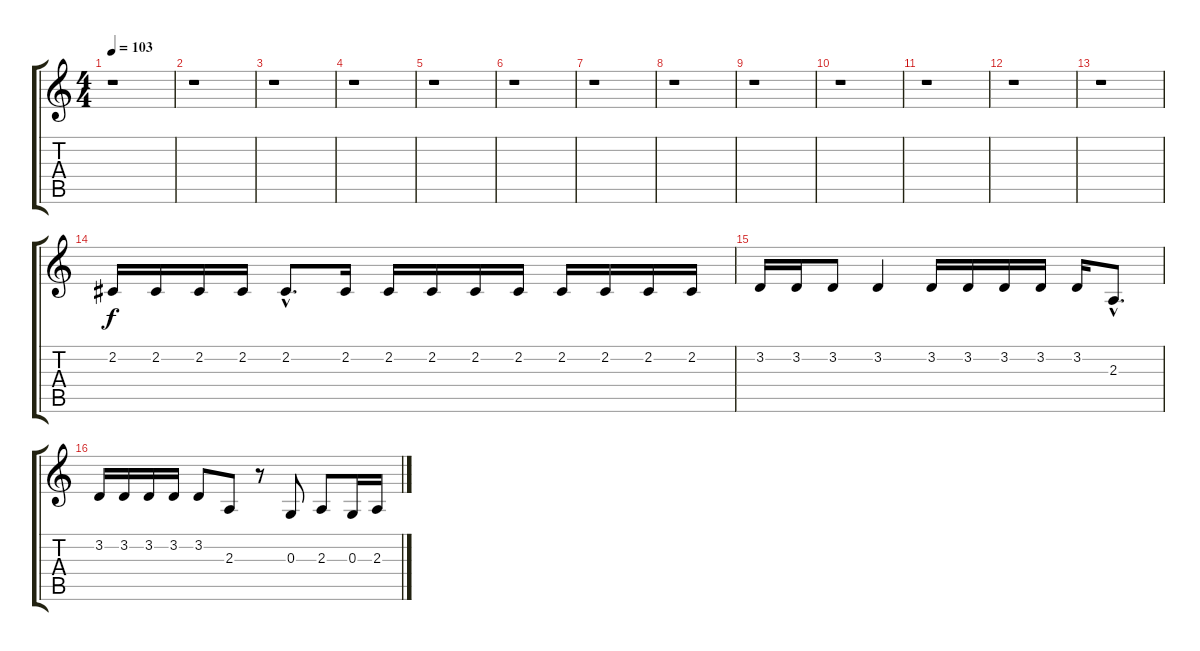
\track "" {instrument tenorsax}
\staff {score tabs}
\tuning (E4 B3 G3 D3 A2 E2) {hide}
\ts (4 4)
\tempo 103
\clef g2
\ks c
r.1{dy f instrument tenorsax} |
r.1 |
r.1 |
r.1 |
r.1 |
r.1 |
r.1 |
r.1 |
r.1 |
r.1 |
r.1 |
r.1 |
r.1 |
2.2.16 2.2.16 2.2.16 2.2.16 2.2{hac}.8{d} 2.2.16 2.2.16 2.2.16 2.2.16 2.2.16 2.2.16 2.2.16 2.2.16 2.2.16 |
3.2.16 3.2.16 3.2.8 3.2.4 3.2.16 3.2.16 3.2.16 3.2.16 3.2.16 2.3{hac}.8{d} |
3.2.16 3.2.16 3.2.16 3.2.16 3.2.8 2.3.8 r.8 0.3.8 2.3.8 0.3.16 2.3.16
